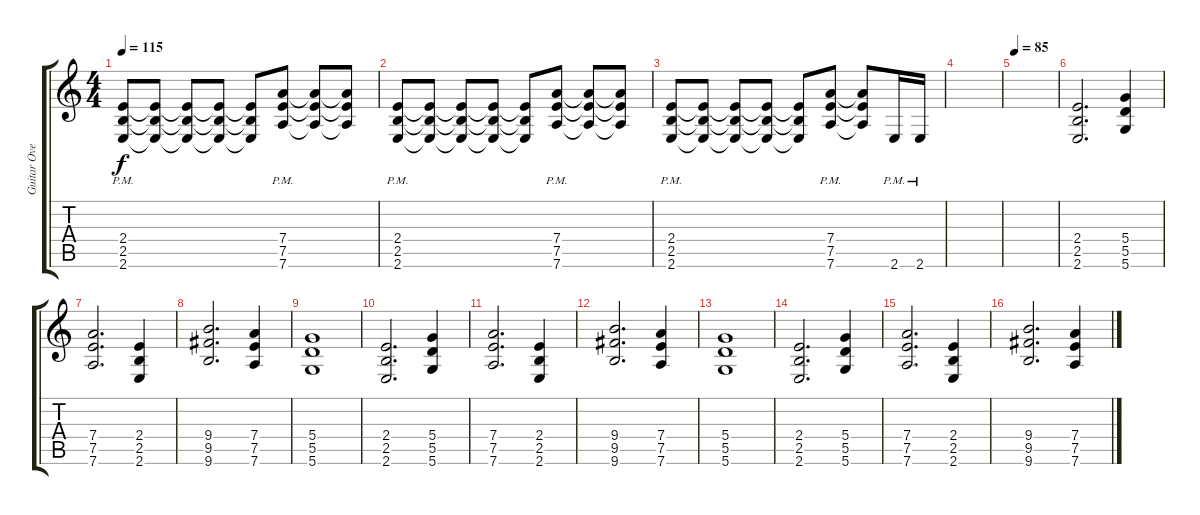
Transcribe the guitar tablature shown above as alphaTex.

\track ("Guitar Overdub" "Guitar Ove") {instrument overdrivenguitar}
\staff {score tabs}
\tuning (E4 B3 G3 D3 A2 D2) {hide}
\ts (4 4)
\tempo 115
\clef g2
\ks c
(2.4{pm} 2.5{pm} 2.6{pm}).8{dy f} (2.4{t} 2.5{t} 2.6{t}).8 (2.4{t} 2.5{t} 2.6{t}).8 (2.4{t} 2.5{t} 2.6{t}).8 (2.4{t} 2.5{t} 2.6{t}).8 (7.4{pm} 7.5{pm} 7.6{pm}).8 (7.4{t} 7.5{t} 7.6{t}).8 (7.4{t} 7.5{t} 7.6{t}).8 |
(2.4{pm} 2.5{pm} 2.6{pm}).8 (2.4{t} 2.5{t} 2.6{t}).8 (2.4{t} 2.5{t} 2.6{t}).8 (2.4{t} 2.5{t} 2.6{t}).8 (2.4{t} 2.5{t} 2.6{t}).8 (7.4{pm} 7.5{pm} 7.6{pm}).8 (7.4{t} 7.5{t} 7.6{t}).8 (7.4{t} 7.5{t} 7.6{t}).8 |
(2.4{pm} 2.5{pm} 2.6{pm}).8 (2.4{t} 2.5{t} 2.6{t}).8 (2.4{t} 2.5{t} 2.6{t}).8 (2.4{t} 2.5{t} 2.6{t}).8 (2.4{t} 2.5{t} 2.6{t}).8 (7.4{pm} 7.5{pm} 7.6{pm}).8 (7.4{t} 7.5{t} 7.6{t}).8 2.6{pm}.16 2.6{pm}.16 |
|
\tempo 85
|
(2.4 2.5 2.6).2{d} (5.4 5.5 5.6).4 |
(7.4 7.5 7.6).2{d} (2.4 2.5 2.6).4 |
(9.4 9.5 9.6).2{d} (7.4 7.5 7.6).4 |
(5.4 5.5 5.6).1 |
(2.4 2.5 2.6).2{d} (5.4 5.5 5.6).4 |
(7.4 7.5 7.6).2{d} (2.4 2.5 2.6).4 |
(9.4 9.5 9.6).2{d} (7.4 7.5 7.6).4 |
(5.4 5.5 5.6).1 |
(2.4 2.5 2.6).2{d} (5.4 5.5 5.6).4 |
(7.4 7.5 7.6).2{d} (2.4 2.5 2.6).4 |
(9.4 9.5 9.6).2{d} (7.4 7.5 7.6).4
